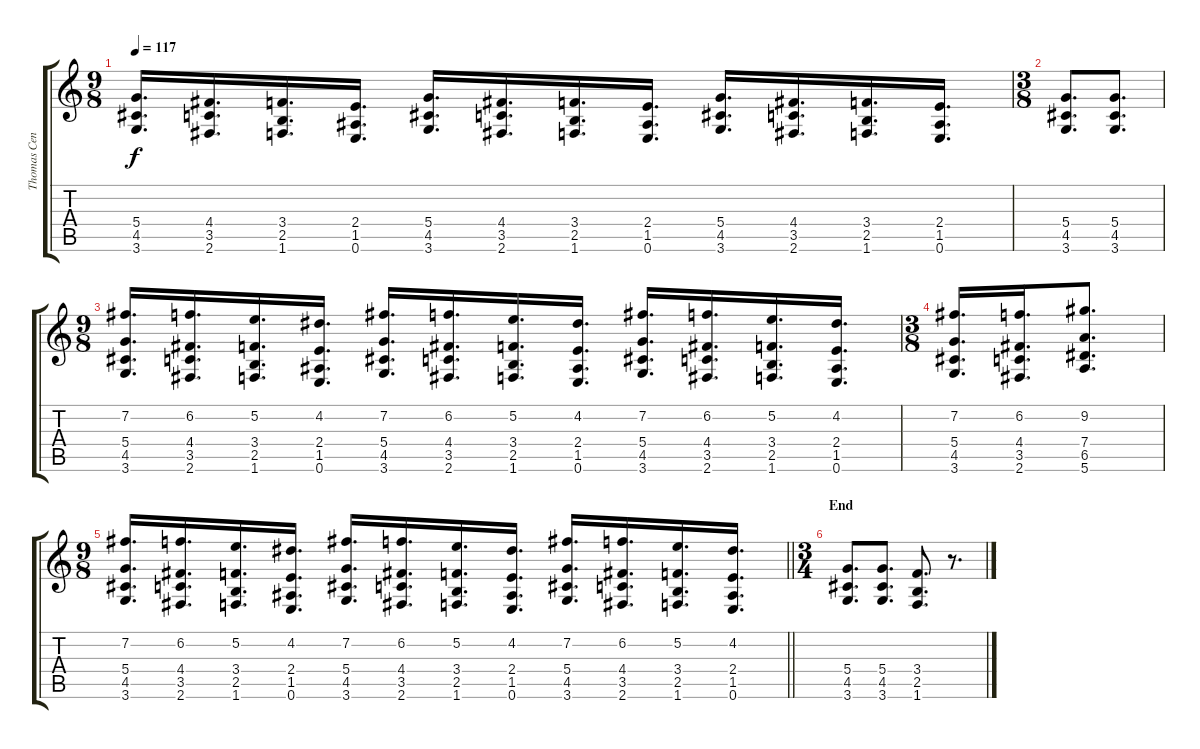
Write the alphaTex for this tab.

\track ("Thomas Center Guitar" "Thomas Cen") {instrument distortionguitar}
\staff {score tabs}
\tuning (E4 B3 G3 D3 A2 E2) {hide}
\ts (9 8)
\tempo 117
\clef g2
\ks c
(5.4 4.5 3.6).16{d dy f} (4.4 3.5 2.6).16{d} (3.4 2.5 1.6).16{d} (2.4 1.5 0.6).16{d} (5.4 4.5 3.6).16{d} (4.4 3.5 2.6).16{d} (3.4 2.5 1.6).16{d} (2.4 1.5 0.6).16{d} (5.4 4.5 3.6).16{d} (4.4 3.5 2.6).16{d} (3.4 2.5 1.6).16{d} (2.4 1.5 0.6).16{d} |
\ts (3 8)
(5.4 4.5 3.6).8{d} (5.4 4.5 3.6).8{d} |
\ts (9 8)
(7.2 5.4 4.5 3.6).16{d} (6.2 4.4 3.5 2.6).16{d} (5.2 3.4 2.5 1.6).16{d} (4.2 2.4 1.5 0.6).16{d} (7.2 5.4 4.5 3.6).16{d} (6.2 4.4 3.5 2.6).16{d} (5.2 3.4 2.5 1.6).16{d} (4.2 2.4 1.5 0.6).16{d} (7.2 5.4 4.5 3.6).16{d} (6.2 4.4 3.5 2.6).16{d} (5.2 3.4 2.5 1.6).16{d} (4.2 2.4 1.5 0.6).16{d} |
\ts (3 8)
(7.2 5.4 4.5 3.6).16{d} (6.2 4.4 3.5 2.6).16{d} (9.2 7.4 6.5 5.6).8{d} |
\ts (9 8)
\barLineRight lightlight
(7.2 5.4 4.5 3.6).16{d} (6.2 4.4 3.5 2.6).16{d} (5.2 3.4 2.5 1.6).16{d} (4.2 2.4 1.5 0.6).16{d} (7.2 5.4 4.5 3.6).16{d} (6.2 4.4 3.5 2.6).16{d} (5.2 3.4 2.5 1.6).16{d} (4.2 2.4 1.5 0.6).16{d} (7.2 5.4 4.5 3.6).16{d} (6.2 4.4 3.5 2.6).16{d} (5.2 3.4 2.5 1.6).16{d} (4.2 2.4 1.5 0.6).16{d} |
\ts (3 4)
\section ("" "End")
(5.4 4.5 3.6).8{d} (5.4 4.5 3.6).8{d} (3.4 2.5 1.6).8{d} r.8{d}
